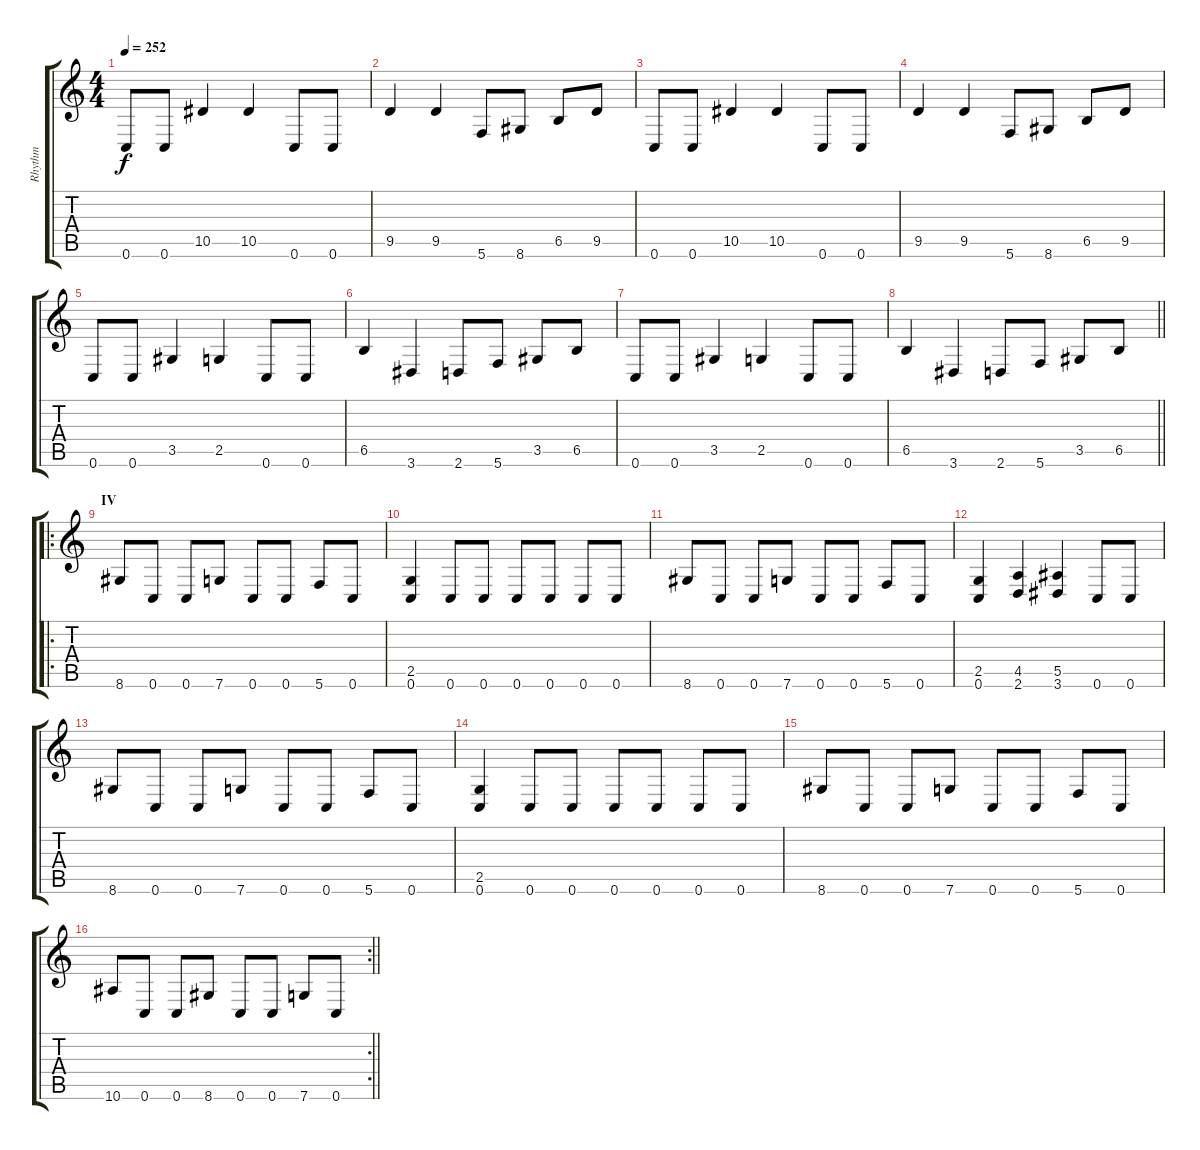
\track ("Rhythm" "Rhythm") {instrument distortionguitar}
\staff {score tabs}
\tuning (C4 G3 Eb3 Bb2 F2 C2) {hide}
\ts (4 4)
\tempo 252
\clef g2
\ks c
0.6.8{dy f} 0.6.8 10.5.4 10.5.4 0.6.8 0.6.8 |
9.5.4 9.5.4 5.6.8 8.6.8 6.5.8 9.5.8 |
0.6.8 0.6.8 10.5.4 10.5.4 0.6.8 0.6.8 |
9.5.4 9.5.4 5.6.8 8.6.8 6.5.8 9.5.8 |
0.6.8 0.6.8 3.5.4 2.5.4 0.6.8 0.6.8 |
6.5.4 3.6.4 2.6.8 5.6.8 3.5.8 6.5.8 |
0.6.8 0.6.8 3.5.4 2.5.4 0.6.8 0.6.8 |
\barLineRight lightlight
6.5.4 3.6.4 2.6.8 5.6.8 3.5.8 6.5.8 |
\ro
\section ("" "IV")
8.6.8 0.6.8 0.6.8 7.6.8 0.6.8 0.6.8 5.6.8 0.6.8 |
(2.5 0.6).4 0.6.8 0.6.8 0.6.8 0.6.8 0.6.8 0.6.8 |
8.6.8 0.6.8 0.6.8 7.6.8 0.6.8 0.6.8 5.6.8 0.6.8 |
(2.5 0.6).4 (4.5 2.6).4 (5.5 3.6).4 0.6.8 0.6.8 |
8.6.8 0.6.8 0.6.8 7.6.8 0.6.8 0.6.8 5.6.8 0.6.8 |
(2.5 0.6).4 0.6.8 0.6.8 0.6.8 0.6.8 0.6.8 0.6.8 |
8.6.8 0.6.8 0.6.8 7.6.8 0.6.8 0.6.8 5.6.8 0.6.8 |
\rc 2
\barLineRight lightlight
10.6.8 0.6.8 0.6.8 8.6.8 0.6.8 0.6.8 7.6.8 0.6.8
